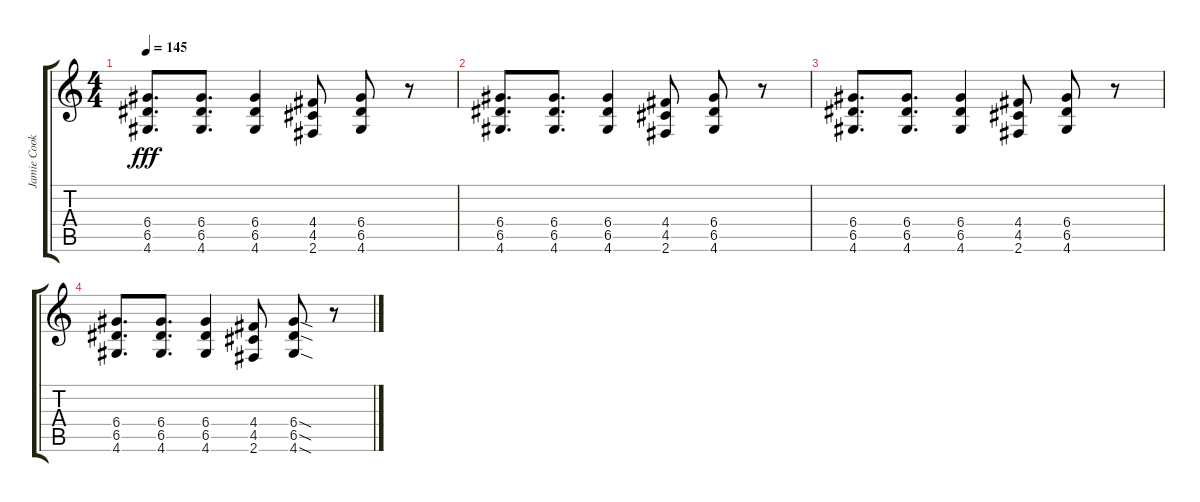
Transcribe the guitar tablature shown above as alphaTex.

\track ("Jamie Cook" "Jamie Cook") {instrument overdrivenguitar}
\staff {score tabs}
\tuning (E4 B3 G3 D3 A2 E2) {hide}
\ts (4 4)
\tempo 145
\clef g2
\ks c
(6.4 6.5 4.6).8{d dy fff} (6.4 6.5 4.6).8{d} (6.4 6.5 4.6).4 (4.4 4.5 2.6).8 (6.4 6.5 4.6).8 r.8 |
(6.4 6.5 4.6).8{d} (6.4 6.5 4.6).8{d} (6.4 6.5 4.6).4 (4.4 4.5 2.6).8 (6.4 6.5 4.6).8 r.8 |
(6.4 6.5 4.6).8{d} (6.4 6.5 4.6).8{d} (6.4 6.5 4.6).4 (4.4 4.5 2.6).8 (6.4 6.5 4.6).8 r.8 |
(6.4 6.5 4.6).8{d} (6.4 6.5 4.6).8{d} (6.4 6.5 4.6).4 (4.4 4.5 2.6).8 (6.4{sod} 6.5{sod} 4.6{sod}).8 r.8
